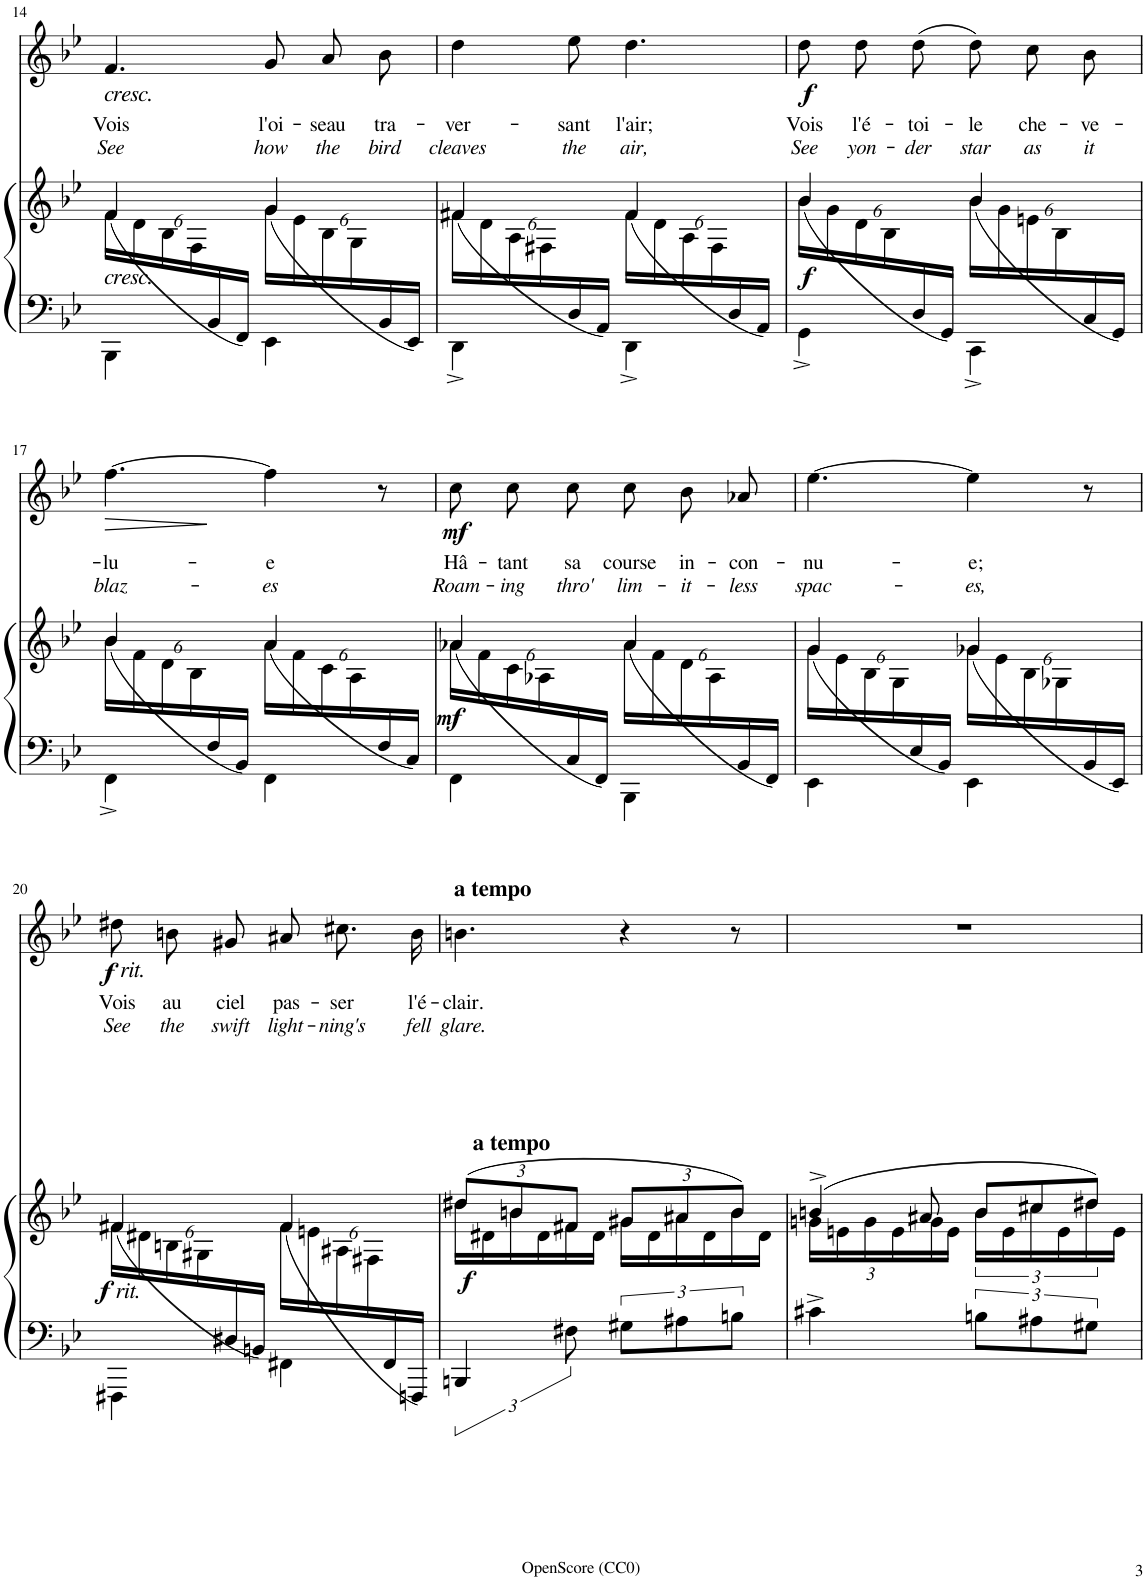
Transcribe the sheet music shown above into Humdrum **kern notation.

**kern	**kern	**dynam	**kern	**text	**text	**dynam
*part2	*part2	*part2	*part1	*part1	*part1	*part1
*staff3	*staff2	*staff2/3	*staff1	*staff1	*staff1	*staff1
*I"Piano	*	*	*I"Voice	*	*	*
*I'Pno	*	*	*	*	*	*
!!LO:PB:g=z
*clefF4	*clefG2	*	*clefG2	*	*	*
*k[b-e-]	*k[b-e-]	*	*k[b-e-]	*	*	*
*M2/4	*M2/4	*	*M6/8	*	*	*
=14	=14	=14	=14	=14	=14	=14
*^	*^	*	*	*	*	*
*	*	*	*Xbrackettup	*	*	*	*	*
!	!	!	!	!	!LO:TX:b:i:t=cresc.	!	!	!
!	!	!LO:TX:b:i:t=cresc.	!	!	!	!	!	!
!	!	!	!	!	!	!LO:LY:b	!LO:LY:b	!
6ryy	4BBB-\	(4f/	24f\LL	.	4.f/	Vois	See	.
.	.	.	24d\	.	.	.	.	.
.	.	.	24B-\	.	.	.	.	.
.	.	.	24F\	.	.	.	.	.
24BB-/	.	.	12ryy	.	.	.	.	.
24FF/JJ)	.	.	.	.	.	.	.	.
6ryy	4EE-\	(4g/	24g\LL	.	.	.	.	.
.	.	.	24e-\	.	.	.	.	.
.	.	.	24B-\	.	.	.	.	.
!	!	!	!	!	!	!LO:LY:b	!LO:LY:b	!
.	.	.	24G\	.	8g/L	l'oi-	how	.
24BB-/	.	.	4ryy	.	.	.	.	.
24EE-/JJ)	.	.	.	.	.	.	.	.
!	!	!	!	!	!	!LO:LY:b	!LO:LY:b	!
4ryy	4ryy	4ryy	.	.	8a/	-seau	the	.
!	!	!	!	!	!	!LO:LY:b	!LO:LY:b	!
.	.	.	.	.	8b-/J	tra-	bird	.
.	.	.	12ryy	.	.	.	.	.
=15	=15	=15	=15	=15	=15	=15	=15	=15
!	!	!	!	!	!	!LO:LY:b	!LO:LY:b	!
6ryy	4DD^<\	(4f#X/	24f#\LL	.	4dd\	-ver-	cleaves	.
.	.	.	24d\	.	.	.	.	.
.	.	.	24A\	.	.	.	.	.
.	.	.	24F#X\	.	.	.	.	.
24D/	.	.	12ryy	.	.	.	.	.
24AA/JJ)	.	.	.	.	.	.	.	.
!	!	!	!	!	!	!LO:LY:b	!LO:LY:b	!
6ryy	4DD^<\	(4f#/	24f#\LL	.	8ee-\	-sant	the	.
.	.	.	24d\	.	.	.	.	.
.	.	.	24A\	.	.	.	.	.
!	!	!	!	!	!	!LO:LY:b	!LO:LY:b	!
.	.	.	24F#\	.	4.dd\	l'air;	air,	.
24D/	.	.	4ryy	.	.	.	.	.
24AA/JJ)	.	.	.	.	.	.	.	.
4ryy	4ryy	4ryy	.	.	.	.	.	.
.	.	.	12ryy	.	.	.	.	.
=16	=16	=16	=16	=16	=16	=16	=16	=16
!	!	!	!	!LO:DY:b	!	!LO:LY:b	!LO:LY:b	!LO:DY:b
6ryy	4GG^<\	(4b-/	24b-\LL	f	8dd\L	Vois	See	f
.	.	.	24g\	.	.	.	.	.
.	.	.	24d\	.	.	.	.	.
!	!	!	!	!	!	!LO:LY:b	!LO:LY:b	!
.	.	.	24B-\	.	8dd\	l'é-	yon-	.
24D/	.	.	12ryy	.	.	.	.	.
24GG/JJ)	.	.	.	.	.	.	.	.
!	!	!	!	!	!	!LO:LY:b	!LO:LY:b	!
6ryy	4CC^<\	(4b-/	24b-\LL	.	(8dd\J	-toi-	-der	.
.	.	.	24g\	.	.	.	.	.
.	.	.	24en\	.	.	.	.	.
!	!	!	!	!	!	!LO:LY:b	!LO:LY:b	!
.	.	.	24B-\	.	8dd\L)	-le	star	.
24C/	.	.	4ryy	.	.	.	.	.
24GG/JJ)	.	.	.	.	.	.	.	.
!	!	!	!	!	!	!LO:LY:b	!LO:LY:b	!
4ryy	4ryy	4ryy	.	.	8cc\	che-	as	.
!	!	!	!	!	!	!LO:LY:b	!LO:LY:b	!
.	.	.	.	.	8b-\J	-ve-	it	.
.	.	.	12ryy	.	.	.	.	.
!!LO:LB:g=z
=17	=17	=17	=17	=17	=17	=17	=17	=17
!	!	!	!	!	!	!LO:LY:b	!LO:LY:b	!LO:HP:b
6ryy	4FF^<\	(4b-/	24b-\LL	.	[4.ff\	-lu-	blaz-	>
.	.	.	24f\	.	.	.	.	.
.	.	.	24d\	.	.	.	.	.
.	.	.	24B-\	.	.	.	.	.
24F/	.	.	12ryy	.	.	.	.	.
24BB-/JJ)	.	.	.	.	.	.	.	.
6ryy	4FF\	(4a/	24a\LL	.	.	.	.	.
.	.	.	24f\	.	.	.	.	.
.	.	.	24c\	.	.	.	.	.
!	!	!	!	!	!	!LO:LY:b	!LO:LY:b	!
.	.	.	24A\	.	4ff\]	-e	-es	]
24F/	.	.	4ryy	.	.	.	.	.
24C/JJ)	.	.	.	.	.	.	.	.
4ryy	4ryy	4ryy	.	.	.	.	.	.
.	.	.	.	.	8r	.	.	.
.	.	.	12ryy	.	.	.	.	.
=18	=18	=18	=18	=18	=18	=18	=18	=18
!	!	!	!	!LO:DY:b	!	!LO:LY:b	!LO:LY:b	!LO:DY:b
6ryy	4FF\	(4a-X/	24a-\LL	mf	8cc\L	Hâ-	Roam-	mf
.	.	.	24f\	.	.	.	.	.
.	.	.	24c\	.	.	.	.	.
!	!	!	!	!	!	!LO:LY:b	!LO:LY:b	!
.	.	.	24A-X\	.	8cc\	-tant	-ing	.
24C/	.	.	12ryy	.	.	.	.	.
24FF/JJ)	.	.	.	.	.	.	.	.
!	!	!	!	!	!	!LO:LY:b	!LO:LY:b	!
6ryy	4BBB-\	(4a-/	24a-\LL	.	8cc\J	sa	thro'	.
.	.	.	24f\	.	.	.	.	.
.	.	.	24d\	.	.	.	.	.
!	!	!	!	!	!	!LO:LY:b	!LO:LY:b	!
.	.	.	24A-\	.	8cc\L	course	lim-	.
24BB-/	.	.	4ryy	.	.	.	.	.
24FF/JJ)	.	.	.	.	.	.	.	.
!	!	!	!	!	!	!LO:LY:b	!LO:LY:b	!
4ryy	4ryy	4ryy	.	.	8b-\	in-	-it-	.
!	!	!	!	!	!	!LO:LY:b	!LO:LY:b	!
.	.	.	.	.	8a-X\J	-con-	-less	.
.	.	.	12ryy	.	.	.	.	.
=19	=19	=19	=19	=19	=19	=19	=19	=19
!	!	!	!	!	!	!LO:LY:b	!LO:LY:b	!
6ryy	4EE-\	(4g/	24g\LL	.	[4.ee-\	-nu-	spac-	.
.	.	.	24e-\	.	.	.	.	.
.	.	.	24B-\	.	.	.	.	.
.	.	.	24G\	.	.	.	.	.
24E-/	.	.	12ryy	.	.	.	.	.
24BB-/JJ)	.	.	.	.	.	.	.	.
6ryy	4EE-\	(4g-X/	24g-\LL	.	.	.	.	.
.	.	.	24e-\	.	.	.	.	.
.	.	.	24B-\	.	.	.	.	.
!	!	!	!	!	!	!LO:LY:b	!LO:LY:b	!
.	.	.	24G-X\	.	4ee-\]	-e;	-es,	.
24BB-/	.	.	4ryy	.	.	.	.	.
24EE-/JJ)	.	.	.	.	.	.	.	.
4ryy	4ryy	4ryy	.	.	.	.	.	.
.	.	.	.	.	8r	.	.	.
.	.	.	12ryy	.	.	.	.	.
!!LO:LB:g=z
=20	=20	=20	=20	=20	=20	=20	=20	=20
!	!	!	!	!	!LO:TX:b:i:t=rit.	!	!	!
!	!	!LO:TX:b:i:t=rit.	!	!	!	!	!	!
!	!	!	!	!LO:DY:b	!	!LO:LY:b	!LO:LY:b	!LO:DY:b
6ryy	4FFF#X\	(4f#X/	24f#\LL	f	8dd#X\L	Vois	See	f
.	.	.	24d#X\	.	.	.	.	.
.	.	.	24Bn\	.	.	.	.	.
!	!	!	!	!	!	!LO:LY:b	!LO:LY:b	!
.	.	.	24G#X\	.	8bn\	au	the	.
24D#X/	.	.	12ryy	.	.	.	.	.
24BBn/JJ)	.	.	.	.	.	.	.	.
!	!	!	!	!	!	!LO:LY:b	!LO:LY:b	!
6ryy	4FF#X\	(4f#/	24f#\LL	.	8g#X\J	ciel	swift	.
.	.	.	24en\	.	.	.	.	.
.	.	.	24A#X\	.	.	.	.	.
!	!	!	!	!	!	!LO:LY:b	!LO:LY:b	!
.	.	.	24F#X\	.	8a#X/L	pas-	light-	.
24FF#/	.	.	4ryy	.	.	.	.	.
24FFFn/JJ)	.	.	.	.	.	.	.	.
!	!	!	!	!	!	!LO:LY:b	!LO:LY:b	!
4ryy	4ryy	4ryy	.	.	8.cc#X/	-ser	-ning's	.
.	.	.	12ryy	.	.	.	.	.
!	!	!	!	!	!	!LO:LY:b	!LO:LY:b	!
.	.	.	.	.	16b/Jk	l'é-	fell	.
*v	*v	*	*	*	*	*	*	*
=21	=21	=21	=21	=21	=21	=21	=21
*	*	*Xtuplet	*	*	*	*	*
!	!	!	!	!LO:TX:b:B:t=a tempo	!	!	!
!	!	!	!	!LO:TX:a:B:t=a tempo	!	!	!
!	!	!	!LO:DY:b	!	!LO:LY:b	!LO:LY:b	!
6BBBn/	(12dd#X/L	24dd#\LL	f	4.bn\	-clair.	glare.	.
.	.	24d#X\	.	.	.	.	.
.	12bn/	24b\	.	.	.	.	.
.	.	24d#\	.	.	.	.	.
12F#X\	12f#X/J	24f#\	.	.	.	.	.
.	.	24d#\JJ	.	.	.	.	.
*	*tuplet	*Xtuplet	*	*	*	*	*
12G#X\L	12g#X/L	24g#\LL	.	.	.	.	.
.	.	24d#\	.	.	.	.	.
12A#X\	12a#X/	24a#\	.	.	.	.	.
.	.	24d#\	.	4r	.	.	.
12Bn\J	12b/J)	24b\	.	.	.	.	.
.	.	24d#\JJ	.	.	.	.	.
4ryy	4ryy	4ryy	.	.	.	.	.
.	.	.	.	8r	.	.	.
=22	=22	=22	=22	=22	=22	=22	=22
*	*tuplet	*Xtuplet	*	*	*	*	*
4c#X^\	(6bn^/	24gn\LL	.	2.r	.	.	.
.	.	24en\	.	.	.	.	.
.	.	24g\	.	.	.	.	.
.	.	24e\	.	.	.	.	.
.	12a#X/	24g\	.	.	.	.	.
.	.	24e\JJ	.	.	.	.	.
*	*tuplet	*	*	*	*	*	*
*	*brackettup	*Xtuplet	*	*	*	*	*
12Bn\L	12b/L	24b\LL	.	.	.	.	.
.	.	24e\	.	.	.	.	.
12A#X\	12cc#X/	24cc#\	.	.	.	.	.
.	.	24e\	.	.	.	.	.
12G#X\J	12dd#X/J)	24dd#\	.	.	.	.	.
.	.	24e\JJ	.	.	.	.	.
4ryy	4ryy	4ryy	.	.	.	.	.
*	*v	*v	*	*	*	*	*
=	=	=	=	=	=	=
*-	*-	*-	*-	*-	*-	*-
